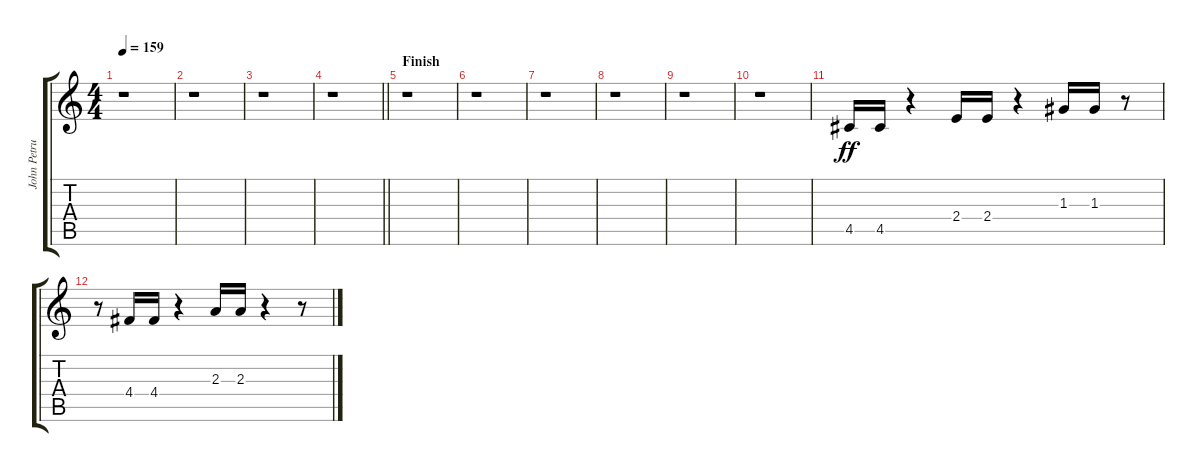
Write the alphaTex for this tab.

\track ("John Petrucci Rhythm" "John Petru") {instrument distortionguitar}
\staff {score tabs}
\tuning (E4 B3 G3 D3 A2 E2) {hide}
\ts (4 4)
\tempo 159
\clef g2
\ks c
r.1{dy ff} |
r.1 |
r.1 |
\barLineRight lightlight
r.1 |
\section ("" "Finish")
r.1 |
r.1 |
r.1 |
r.1 |
r.1 |
r.1 |
4.5.16 4.5.16 r.4 2.4.16 2.4.16 r.4 1.3.16 1.3.16 r.8 |
r.8 4.4.16 4.4.16 r.4 2.3.16 2.3.16 r.4 r.8
